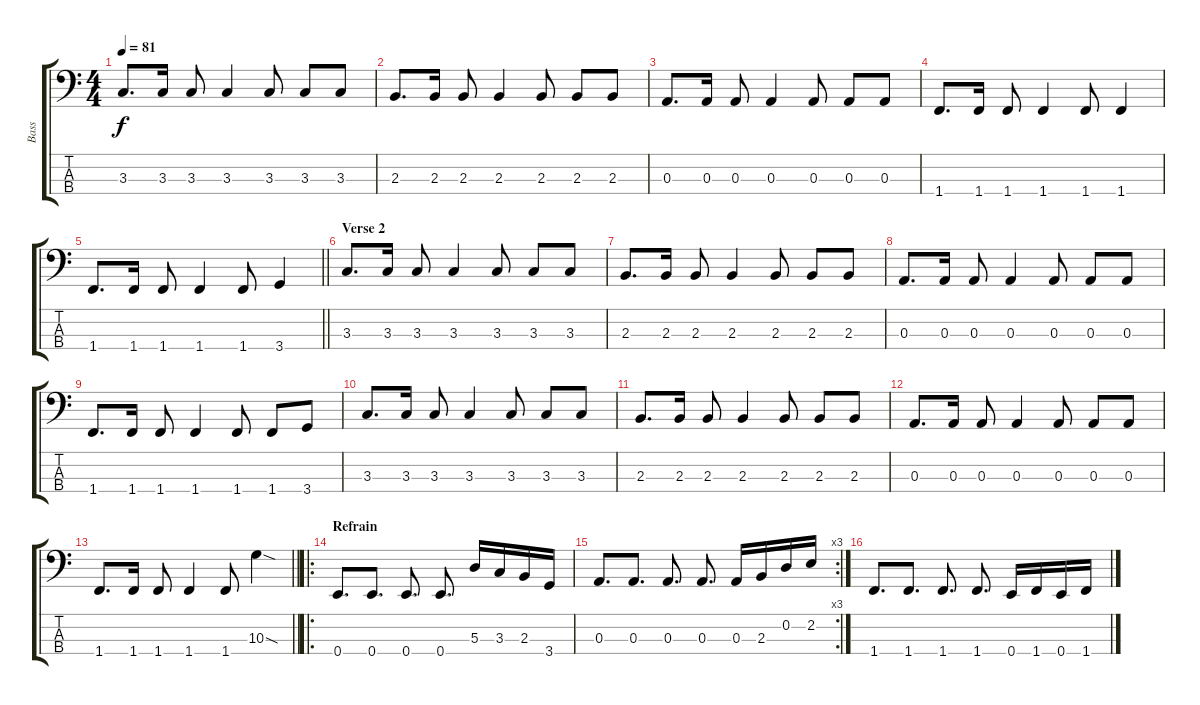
\track ("Bass" "Bass") {instrument electricbassfinger}
\staff {score tabs}
\tuning (G2 D2 A1 E1) {hide}
\ts (4 4)
\tempo 81
\clef f4
\ks c
3.3.8{d dy f} 3.3.16 3.3.8 3.3.4 3.3.8 3.3.8 3.3.8 |
2.3.8{d} 2.3.16 2.3.8 2.3.4 2.3.8 2.3.8 2.3.8 |
0.3.8{d} 0.3.16 0.3.8 0.3.4 0.3.8 0.3.8 0.3.8 |
1.4.8{d} 1.4.16 1.4.8 1.4.4 1.4.8 1.4.4 |
\barLineRight lightlight
1.4.8{d} 1.4.16 1.4.8 1.4.4 1.4.8 3.4.4 |
\section ("" "Verse 2")
3.3.8{d} 3.3.16 3.3.8 3.3.4 3.3.8 3.3.8 3.3.8 |
2.3.8{d} 2.3.16 2.3.8 2.3.4 2.3.8 2.3.8 2.3.8 |
0.3.8{d} 0.3.16 0.3.8 0.3.4 0.3.8 0.3.8 0.3.8 |
1.4.8{d} 1.4.16 1.4.8 1.4.4 1.4.8 1.4.8 3.4.8 |
3.3.8{d} 3.3.16 3.3.8 3.3.4 3.3.8 3.3.8 3.3.8 |
2.3.8{d} 2.3.16 2.3.8 2.3.4 2.3.8 2.3.8 2.3.8 |
0.3.8{d} 0.3.16 0.3.8 0.3.4 0.3.8 0.3.8 0.3.8 |
\barLineRight lightlight
1.4.8{d} 1.4.16 1.4.8 1.4.4 1.4.8 10.3{sod}.4 |
\ro
\section ("" "Refrain")
0.4.8{d} 0.4.8{d} 0.4.8{d} 0.4.8{d} 5.3.16 3.3.16 2.3.16 3.4.16 |
\rc 3
0.3.8{d} 0.3.8{d} 0.3.8{d} 0.3.8{d} 0.3.16 2.3.16 0.2.16 2.2.16 |
1.4.8{d} 1.4.8{d} 1.4.8{d} 1.4.8{d} 0.4.16 1.4.16 0.4.16 1.4.16
